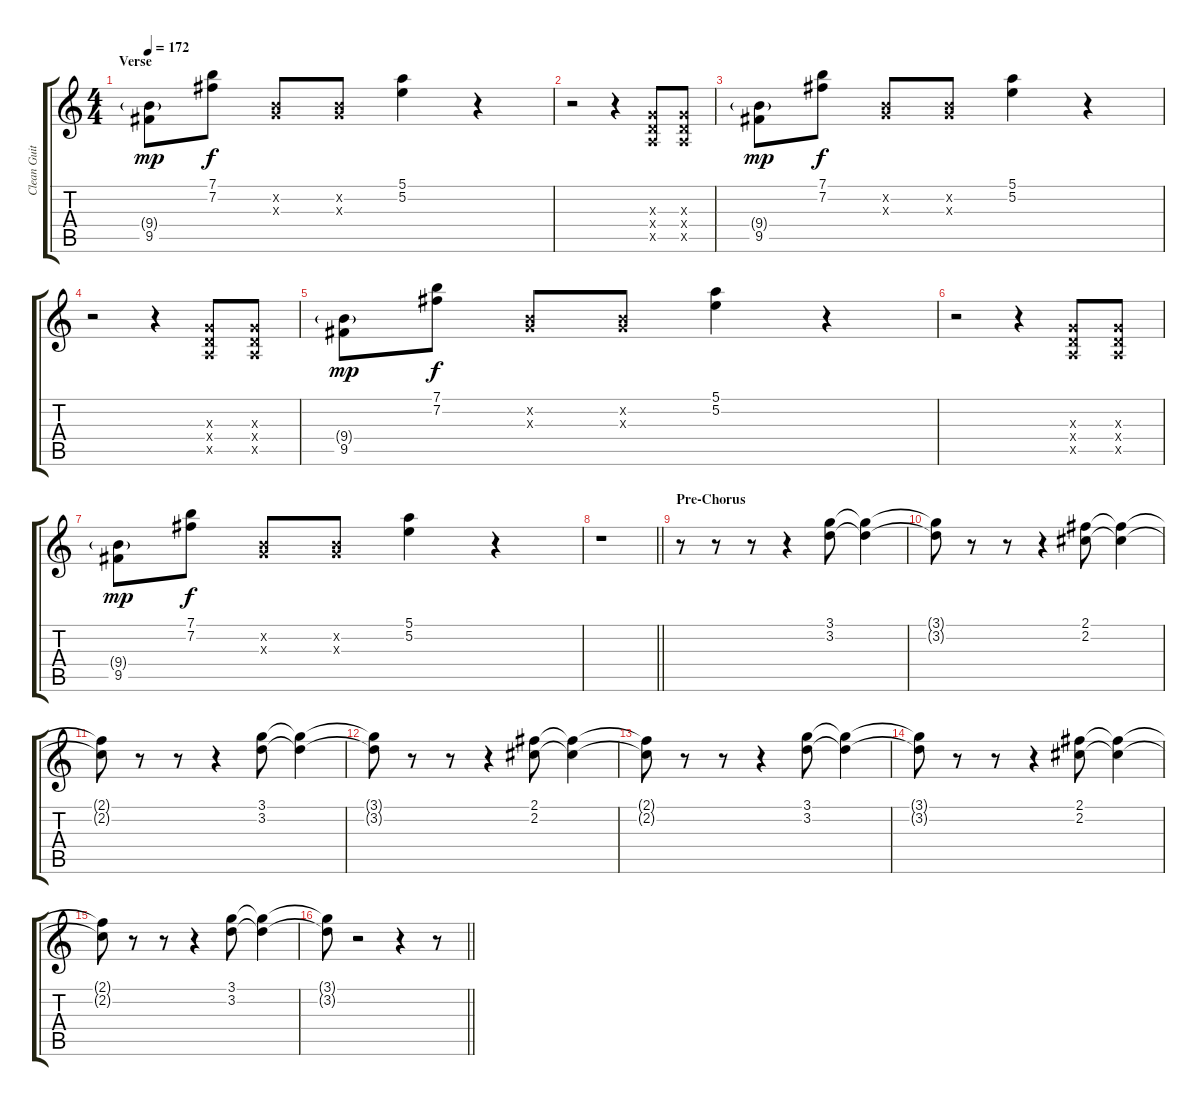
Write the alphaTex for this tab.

\track ("Clean Guitar" "Clean Guit") {instrument overdrivenguitar}
\staff {score tabs}
\tuning (E4 B3 G3 D3 A2 E2) {hide}
\ts (4 4)
\section ("" "Verse")
\tempo 172
\clef g2
\ks c
(9.4{g} 9.5).8{dy mp} (7.1 7.2).8{dy f} (0.2{x} 0.3{x}).8 (0.2{x} 0.3{x}).8 (5.1 5.2).4 r.4 |
r.2 r.4 (0.3{x} 0.4{x} 0.5{x}).8 (0.3{x} 0.4{x} 0.5{x}).8 |
(9.4{g} 9.5).8{dy mp} (7.1 7.2).8{dy f} (0.2{x} 0.3{x}).8 (0.2{x} 0.3{x}).8 (5.1 5.2).4 r.4 |
r.2 r.4 (0.3{x} 0.4{x} 0.5{x}).8 (0.3{x} 0.4{x} 0.5{x}).8 |
(9.4{g} 9.5).8{dy mp} (7.1 7.2).8{dy f} (0.2{x} 0.3{x}).8 (0.2{x} 0.3{x}).8 (5.1 5.2).4 r.4 |
r.2 r.4 (0.3{x} 0.4{x} 0.5{x}).8 (0.3{x} 0.4{x} 0.5{x}).8 |
(9.4{g} 9.5).8{dy mp} (7.1 7.2).8{dy f} (0.2{x} 0.3{x}).8 (0.2{x} 0.3{x}).8 (5.1 5.2).4 r.4 |
\barLineRight lightlight
r.1 |
\section ("" "Pre-Chorus")
r.8 r.8 r.8 r.4 (3.1 3.2).8 (3.1{t} 3.2{t}).4 |
(3.1{t} 3.2{t}).8 r.8 r.8 r.4 (2.1 2.2).8 (2.1{t} 2.2{t}).4 |
(2.1{t} 2.2{t}).8 r.8 r.8 r.4 (3.1 3.2).8 (3.1{t} 3.2{t}).4 |
(3.1{t} 3.2{t}).8 r.8 r.8 r.4 (2.1 2.2).8 (2.1{t} 2.2{t}).4 |
(2.1{t} 2.2{t}).8 r.8 r.8 r.4 (3.1 3.2).8 (3.1{t} 3.2{t}).4 |
(3.1{t} 3.2{t}).8 r.8 r.8 r.4 (2.1 2.2).8 (2.1{t} 2.2{t}).4 |
(2.1{t} 2.2{t}).8 r.8 r.8 r.4 (3.1 3.2).8 (3.1{t} 3.2{t}).4 |
\barLineRight lightlight
(3.1{t} 3.2{t}).8 r.2 r.4 r.8
